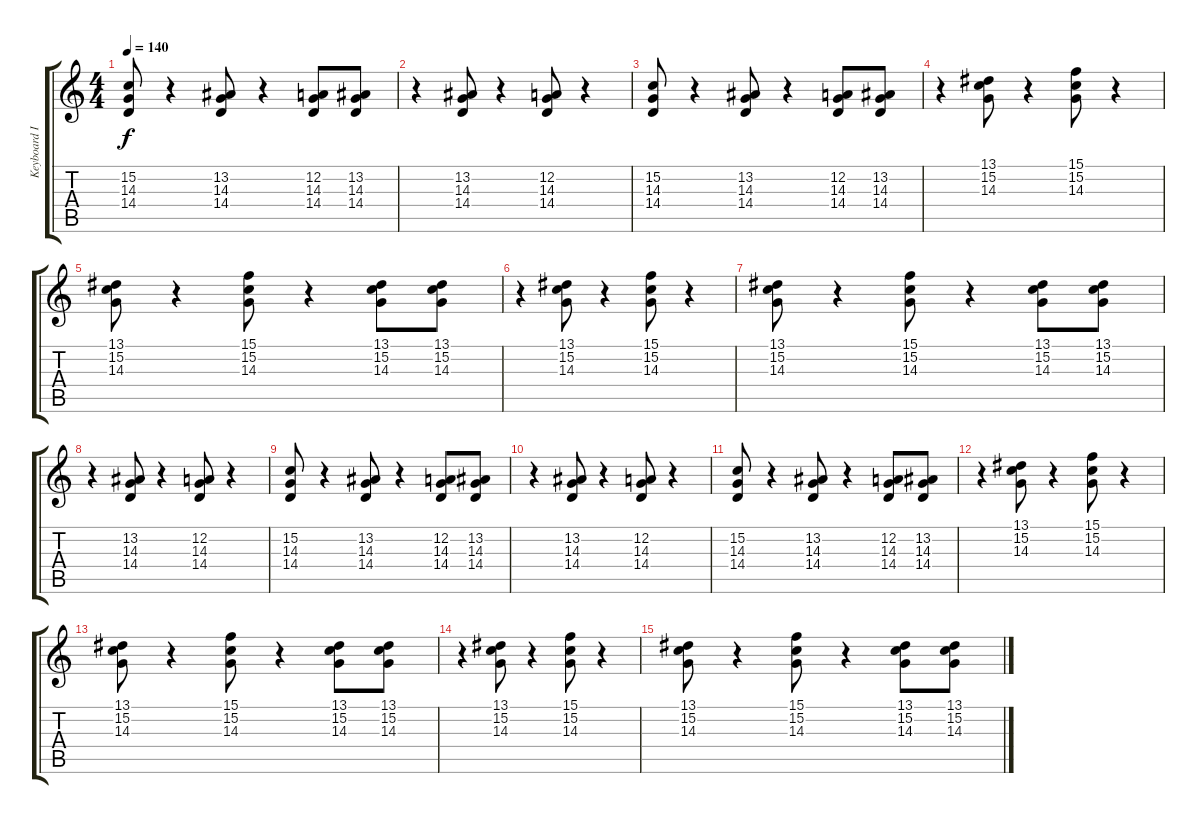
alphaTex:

\track ("Keyboard I" "Keyboard I") {instrument stringensemble1}
\staff {score tabs}
\tuning (D4 A3 F3 C3 G2 D2) {hide}
\ts (4 4)
\tempo 140
\clef g2
\ks c
(15.2 14.3 14.4).8{dy f} r.4 (13.2 14.3 14.4).8 r.4 (12.2 14.3 14.4).8 (13.2 14.3 14.4).8 |
r.4 (13.2 14.3 14.4).8 r.4 (12.2 14.3 14.4).8 r.4 |
(15.2 14.3 14.4).8 r.4 (13.2 14.3 14.4).8 r.4 (12.2 14.3 14.4).8 (13.2 14.3 14.4).8 |
r.4 (13.1 15.2 14.3).8 r.4 (15.1 15.2 14.3).8 r.4 |
(13.1 15.2 14.3).8 r.4 (15.1 15.2 14.3).8 r.4 (13.1 15.2 14.3).8 (13.1 15.2 14.3).8 |
r.4 (13.1 15.2 14.3).8 r.4 (15.1 15.2 14.3).8 r.4 |
(13.1 15.2 14.3).8 r.4 (15.1 15.2 14.3).8 r.4 (13.1 15.2 14.3).8 (13.1 15.2 14.3).8 |
r.4 (13.2 14.3 14.4).8 r.4 (12.2 14.3 14.4).8 r.4 |
(15.2 14.3 14.4).8 r.4 (13.2 14.3 14.4).8 r.4 (12.2 14.3 14.4).8 (13.2 14.3 14.4).8 |
r.4 (13.2 14.3 14.4).8 r.4 (12.2 14.3 14.4).8 r.4 |
(15.2 14.3 14.4).8 r.4 (13.2 14.3 14.4).8 r.4 (12.2 14.3 14.4).8 (13.2 14.3 14.4).8 |
r.4 (13.1 15.2 14.3).8 r.4 (15.1 15.2 14.3).8 r.4 |
(13.1 15.2 14.3).8 r.4 (15.1 15.2 14.3).8 r.4 (13.1 15.2 14.3).8 (13.1 15.2 14.3).8 |
r.4 (13.1 15.2 14.3).8 r.4 (15.1 15.2 14.3).8 r.4 |
(13.1 15.2 14.3).8 r.4 (15.1 15.2 14.3).8 r.4 (13.1 15.2 14.3).8 (13.1 15.2 14.3).8
